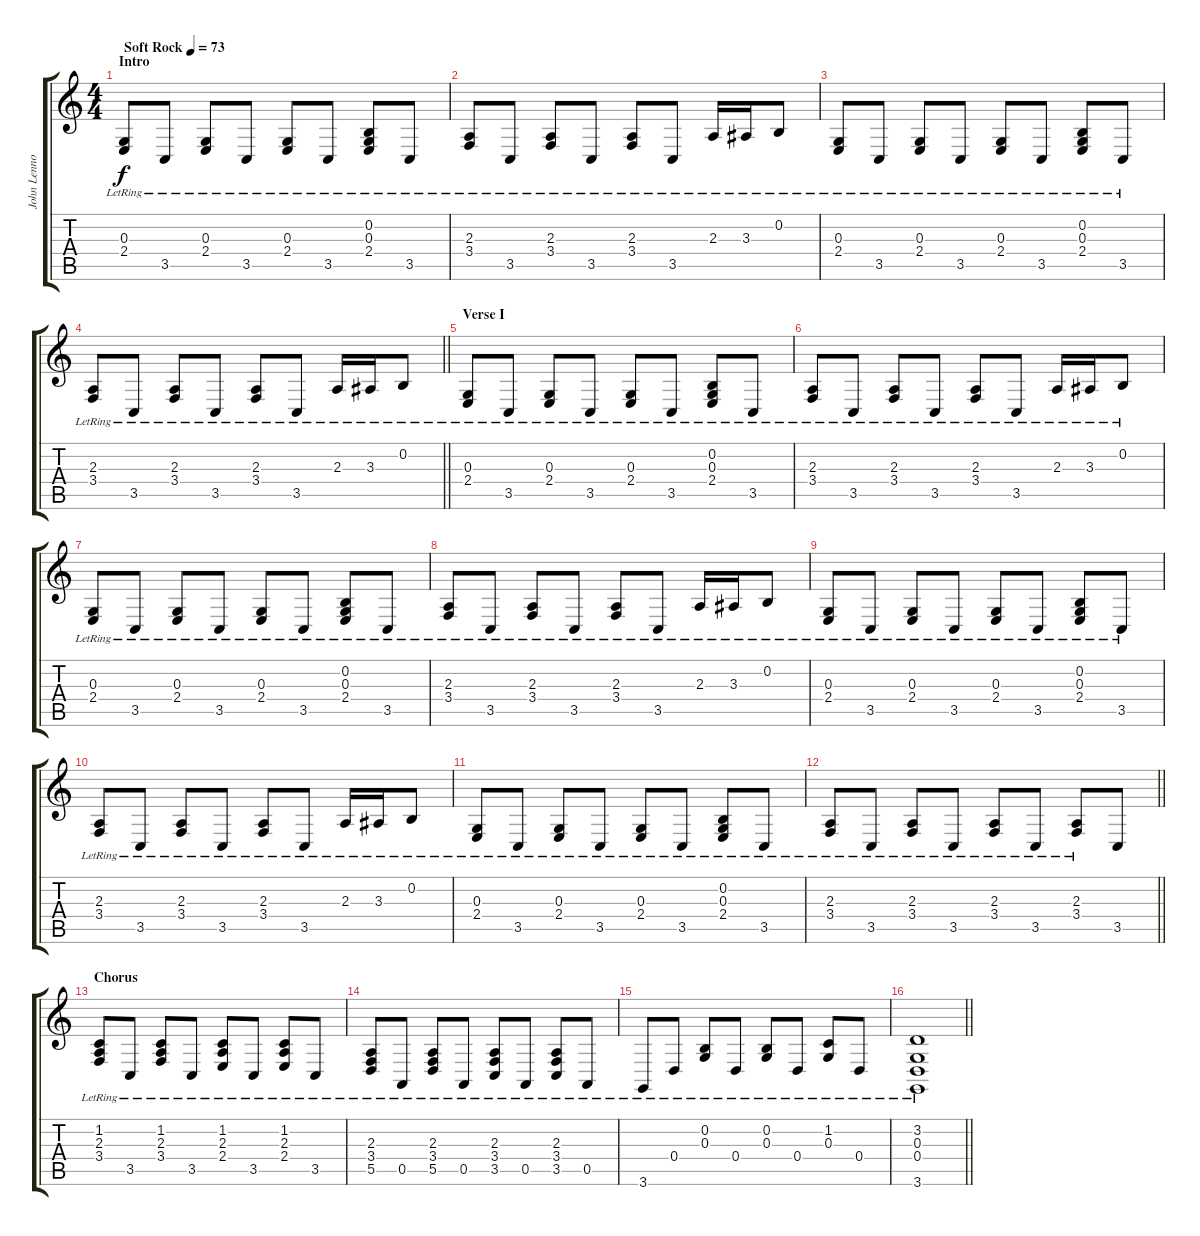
\track ("John Lennon (Piano)" "John Lenno") {instrument acousticgrandpiano}
\staff {score tabs}
\tuning (E4 B3 G3 D3 A2 E2) {hide}
\ts (4 4)
\section ("" "Intro")
\tempo (73 "Soft Rock")
\clef g2
\ks c
(0.3{lr} 2.4{lr}).8{dy f instrument acousticgrandpiano} 3.5{lr}.8 (0.3{lr} 2.4{lr}).8 3.5{lr}.8 (0.3{lr} 2.4{lr}).8 3.5{lr}.8 (0.2{lr} 0.3{lr} 2.4{lr}).8 3.5{lr}.8 |
(2.3{lr} 3.4{lr}).8 3.5{lr}.8 (2.3{lr} 3.4{lr}).8 3.5{lr}.8 (2.3{lr} 3.4{lr}).8 3.5{lr}.8 2.3{lr}.16 3.3{lr}.16 0.2{lr}.8 |
(0.3{lr} 2.4{lr}).8 3.5{lr}.8 (0.3{lr} 2.4{lr}).8 3.5{lr}.8 (0.3{lr} 2.4{lr}).8 3.5{lr}.8 (0.2{lr} 0.3{lr} 2.4{lr}).8 3.5{lr}.8 |
\barLineRight lightlight
(2.3{lr} 3.4{lr}).8 3.5{lr}.8 (2.3{lr} 3.4{lr}).8 3.5{lr}.8 (2.3{lr} 3.4{lr}).8 3.5{lr}.8 2.3{lr}.16 3.3{lr}.16 0.2{lr}.8 |
\section ("" "Verse I")
(0.3{lr} 2.4{lr}).8 3.5{lr}.8 (0.3{lr} 2.4{lr}).8 3.5{lr}.8 (0.3{lr} 2.4{lr}).8 3.5{lr}.8 (0.2{lr} 0.3{lr} 2.4{lr}).8 3.5{lr}.8 |
(2.3{lr} 3.4{lr}).8 3.5{lr}.8 (2.3{lr} 3.4{lr}).8 3.5{lr}.8 (2.3{lr} 3.4{lr}).8 3.5{lr}.8 2.3{lr}.16 3.3{lr}.16 0.2{lr}.8 |
(0.3{lr} 2.4{lr}).8 3.5{lr}.8 (0.3{lr} 2.4{lr}).8 3.5{lr}.8 (0.3{lr} 2.4{lr}).8 3.5{lr}.8 (0.2{lr} 0.3{lr} 2.4{lr}).8 3.5{lr}.8 |
(2.3{lr} 3.4{lr}).8 3.5{lr}.8 (2.3{lr} 3.4{lr}).8 3.5{lr}.8 (2.3{lr} 3.4{lr}).8 3.5{lr}.8 2.3{lr}.16 3.3{lr}.16 0.2{lr}.8 |
(0.3{lr} 2.4{lr}).8 3.5{lr}.8 (0.3{lr} 2.4{lr}).8 3.5{lr}.8 (0.3{lr} 2.4{lr}).8 3.5{lr}.8 (0.2{lr} 0.3{lr} 2.4{lr}).8 3.5{lr}.8 |
(2.3{lr} 3.4{lr}).8 3.5{lr}.8 (2.3{lr} 3.4{lr}).8 3.5{lr}.8 (2.3{lr} 3.4{lr}).8 3.5{lr}.8 2.3{lr}.16 3.3{lr}.16 0.2{lr}.8 |
(0.3{lr} 2.4{lr}).8 3.5{lr}.8 (0.3{lr} 2.4{lr}).8 3.5{lr}.8 (0.3{lr} 2.4{lr}).8 3.5{lr}.8 (0.2{lr} 0.3{lr} 2.4{lr}).8 3.5{lr}.8 |
\barLineRight lightlight
(2.3{lr} 3.4{lr}).8 3.5{lr}.8 (2.3{lr} 3.4{lr}).8 3.5{lr}.8 (2.3{lr} 3.4{lr}).8 3.5{lr}.8 (2.3{lr} 3.4).8 3.5.8 |
\section ("" "Chorus")
(1.2{lr} 2.3{lr} 3.4{lr}).8 3.5{lr}.8 (1.2{lr} 2.3{lr} 3.4{lr}).8 3.5{lr}.8 (1.2{lr} 2.3{lr} 2.4{lr}).8 3.5{lr}.8 (1.2{lr} 2.3{lr} 2.4{lr}).8 3.5{lr}.8 |
(2.3{lr} 3.4{lr} 5.5{lr}).8 0.5{lr}.8 (2.3{lr} 3.4{lr} 5.5{lr}).8 0.5{lr}.8 (2.3{lr} 3.4{lr} 3.5{lr}).8 0.5{lr}.8 (2.3{lr} 3.4{lr} 3.5{lr}).8 0.5{lr}.8 |
3.6{lr}.8 0.4{lr}.8 (0.2{lr} 0.3{lr}).8 0.4{lr}.8 (0.2{lr} 0.3{lr}).8 0.4{lr}.8 (1.2{lr} 0.3{lr}).8 0.4{lr}.8 |
\barLineRight lightlight
(3.2{lr} 0.3{lr} 0.4{lr} 3.6{lr}).1
